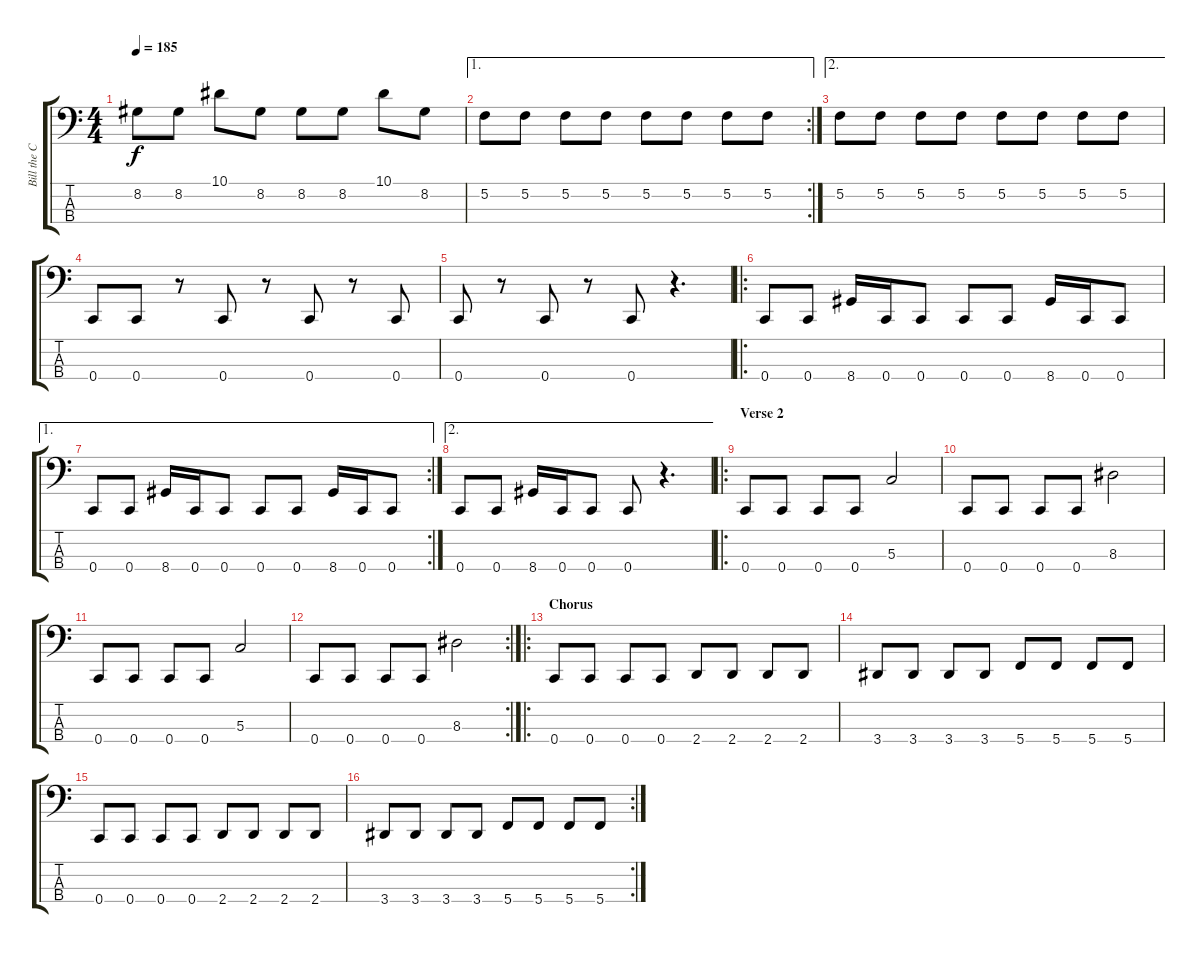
\track ("Bill the CM" "Bill the C") {instrument electricbassfinger}
\staff {score tabs}
\tuning (F2 C2 G1 C1) {hide}
\ts (4 4)
\tempo 185
\clef f4
\ks c
8.2.8{dy f} 8.2.8 10.1.8 8.2.8 8.2.8 8.2.8 10.1.8 8.2.8 |
\ae 1
\rc 2
5.2.8 5.2.8 5.2.8 5.2.8 5.2.8 5.2.8 5.2.8 5.2.8 |
\ae 2
5.2.8 5.2.8 5.2.8 5.2.8 5.2.8 5.2.8 5.2.8 5.2.8 |
0.4.8 0.4.8 r.8 0.4.8 r.8 0.4.8 r.8 0.4.8 |
0.4.8 r.8 0.4.8 r.8 0.4.8 r.4{d} |
\ro
0.4.8 0.4.8 8.4.16 0.4.16 0.4.8 0.4.8 0.4.8 8.4.16 0.4.16 0.4.8 |
\ae 1
\rc 2
0.4.8 0.4.8 8.4.16 0.4.16 0.4.8 0.4.8 0.4.8 8.4.16 0.4.16 0.4.8 |
\ae 2
0.4.8 0.4.8 8.4.16 0.4.16 0.4.8 0.4.8 r.4{d} |
\ro
\section ("" "Verse 2")
0.4.8 0.4.8 0.4.8 0.4.8 5.3.2 |
0.4.8 0.4.8 0.4.8 0.4.8 8.3.2 |
0.4.8 0.4.8 0.4.8 0.4.8 5.3.2 |
\rc 2
0.4.8 0.4.8 0.4.8 0.4.8 8.3.2 |
\ro
\section ("" "Chorus")
0.4.8 0.4.8 0.4.8 0.4.8 2.4.8 2.4.8 2.4.8 2.4.8 |
3.4.8 3.4.8 3.4.8 3.4.8 5.4.8 5.4.8 5.4.8 5.4.8 |
0.4.8 0.4.8 0.4.8 0.4.8 2.4.8 2.4.8 2.4.8 2.4.8 |
\rc 2
3.4.8 3.4.8 3.4.8 3.4.8 5.4.8 5.4.8 5.4.8 5.4.8
